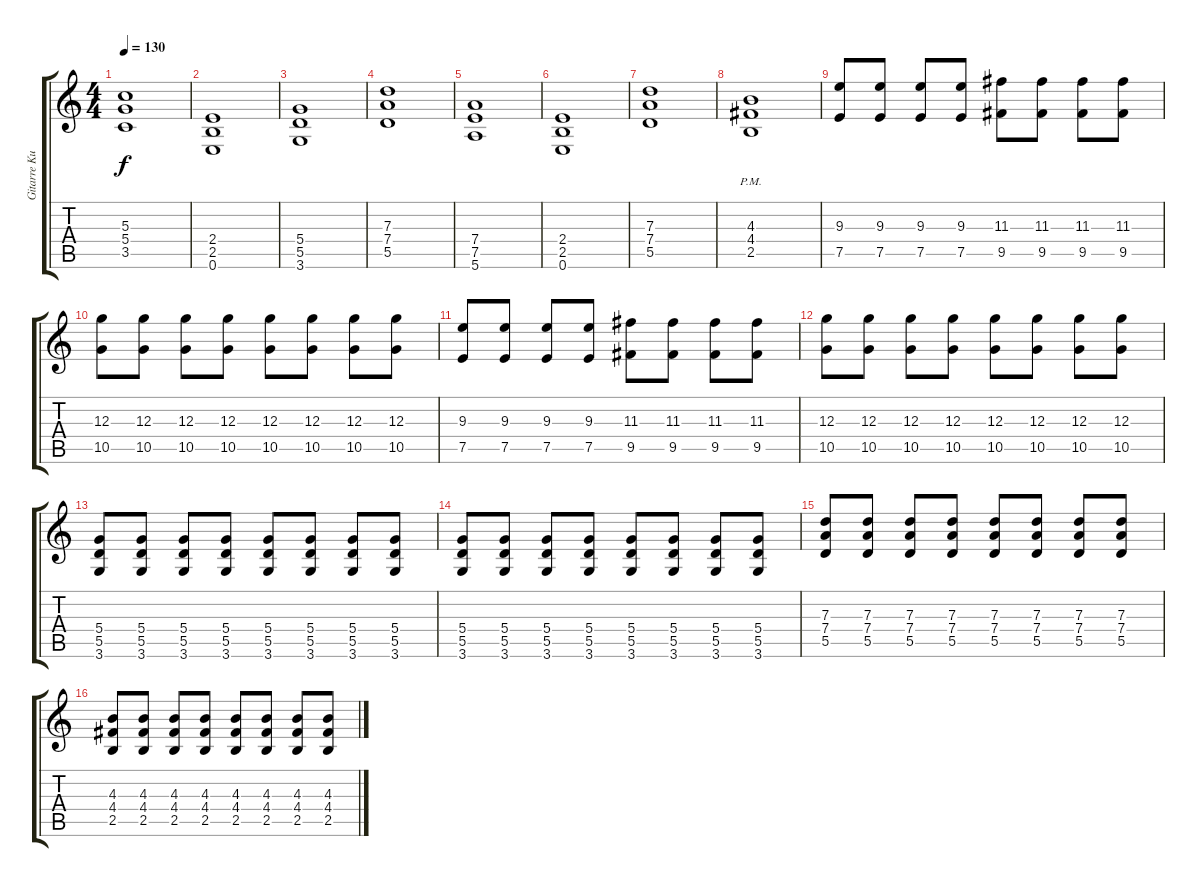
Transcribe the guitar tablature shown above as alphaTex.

\track ("Gitarre Kuddel" "Gitarre Ku") {instrument distortionguitar}
\staff {score tabs}
\tuning (E4 B3 G3 D3 A2 E2) {hide}
\ts (4 4)
\tempo 130
\clef g2
\ks c
(5.3 5.4 3.5).1{dy f} |
(2.4 2.5 0.6).1 |
(5.4 5.5 3.6).1 |
(7.3 7.4 5.5).1 |
(7.4 7.5 5.6).1 |
(2.4 2.5 0.6).1 |
(7.3 7.4 5.5).1 |
(4.3{pm} 4.4{pm} 2.5{pm}).1 |
(9.3 7.5).8 (9.3 7.5).8 (9.3 7.5).8 (9.3 7.5).8 (11.3 9.5).8 (11.3 9.5).8 (11.3 9.5).8 (11.3 9.5).8 |
(12.3 10.5).8 (12.3 10.5).8 (12.3 10.5).8 (12.3 10.5).8 (12.3 10.5).8 (12.3 10.5).8 (12.3 10.5).8 (12.3 10.5).8 |
(9.3 7.5).8 (9.3 7.5).8 (9.3 7.5).8 (9.3 7.5).8 (11.3 9.5).8 (11.3 9.5).8 (11.3 9.5).8 (11.3 9.5).8 |
(12.3 10.5).8 (12.3 10.5).8 (12.3 10.5).8 (12.3 10.5).8 (12.3 10.5).8 (12.3 10.5).8 (12.3 10.5).8 (12.3 10.5).8 |
(5.4 5.5 3.6).8 (5.4 5.5 3.6).8 (5.4 5.5 3.6).8 (5.4 5.5 3.6).8 (5.4 5.5 3.6).8 (5.4 5.5 3.6).8 (5.4 5.5 3.6).8 (5.4 5.5 3.6).8 |
(5.4 5.5 3.6).8 (5.4 5.5 3.6).8 (5.4 5.5 3.6).8 (5.4 5.5 3.6).8 (5.4 5.5 3.6).8 (5.4 5.5 3.6).8 (5.4 5.5 3.6).8 (5.4 5.5 3.6).8 |
(7.3 7.4 5.5).8 (7.3 7.4 5.5).8 (7.3 7.4 5.5).8 (7.3 7.4 5.5).8 (7.3 7.4 5.5).8 (7.3 7.4 5.5).8 (7.3 7.4 5.5).8 (7.3 7.4 5.5).8 |
(4.3 4.4 2.5).8 (4.3 4.4 2.5).8 (4.3 4.4 2.5).8 (4.3 4.4 2.5).8 (4.3 4.4 2.5).8 (4.3 4.4 2.5).8 (4.3 4.4 2.5).8 (4.3 4.4 2.5).8
